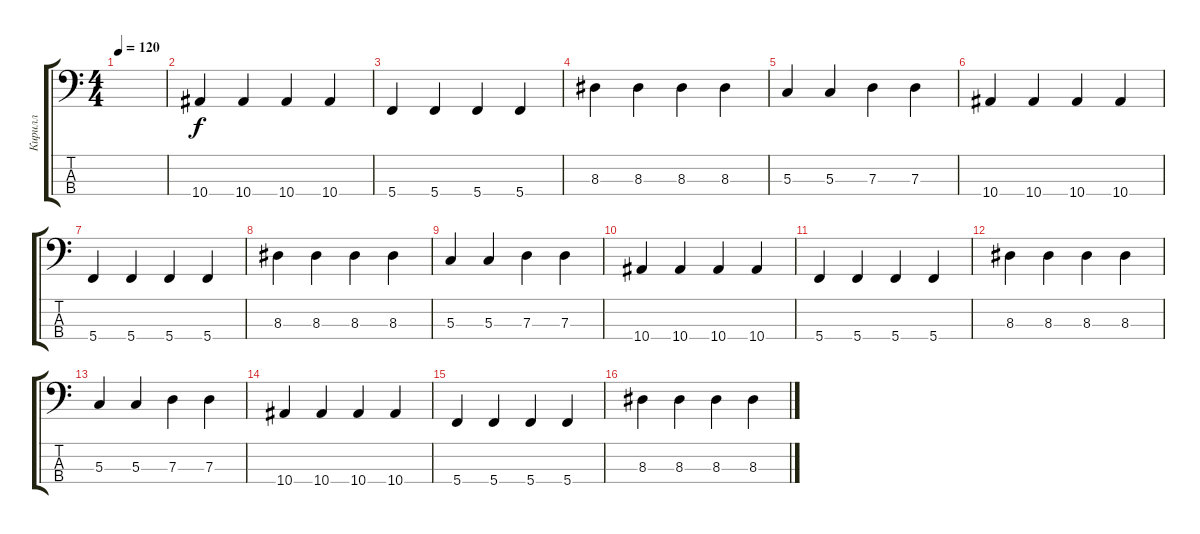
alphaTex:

\track ("Кирилл" "Кирилл") {instrument electricbassfinger}
\staff {score tabs}
\tuning (F2 C2 G1 C1) {hide}
\ts (4 4)
\tempo 120
\clef f4
\ks c
|
10.4.4 10.4.4 10.4.4 10.4.4 |
5.4.4 5.4.4 5.4.4 5.4.4 |
8.3.4 8.3.4 8.3.4 8.3.4 |
5.3.4 5.3.4 7.3.4 7.3.4 |
10.4.4 10.4.4 10.4.4 10.4.4 |
5.4.4 5.4.4 5.4.4 5.4.4 |
8.3.4 8.3.4 8.3.4 8.3.4 |
5.3.4 5.3.4 7.3.4 7.3.4 |
10.4.4 10.4.4 10.4.4 10.4.4 |
5.4.4 5.4.4 5.4.4 5.4.4 |
8.3.4 8.3.4 8.3.4 8.3.4 |
5.3.4 5.3.4 7.3.4 7.3.4 |
10.4.4 10.4.4 10.4.4 10.4.4 |
5.4.4 5.4.4 5.4.4 5.4.4 |
8.3.4 8.3.4 8.3.4 8.3.4
